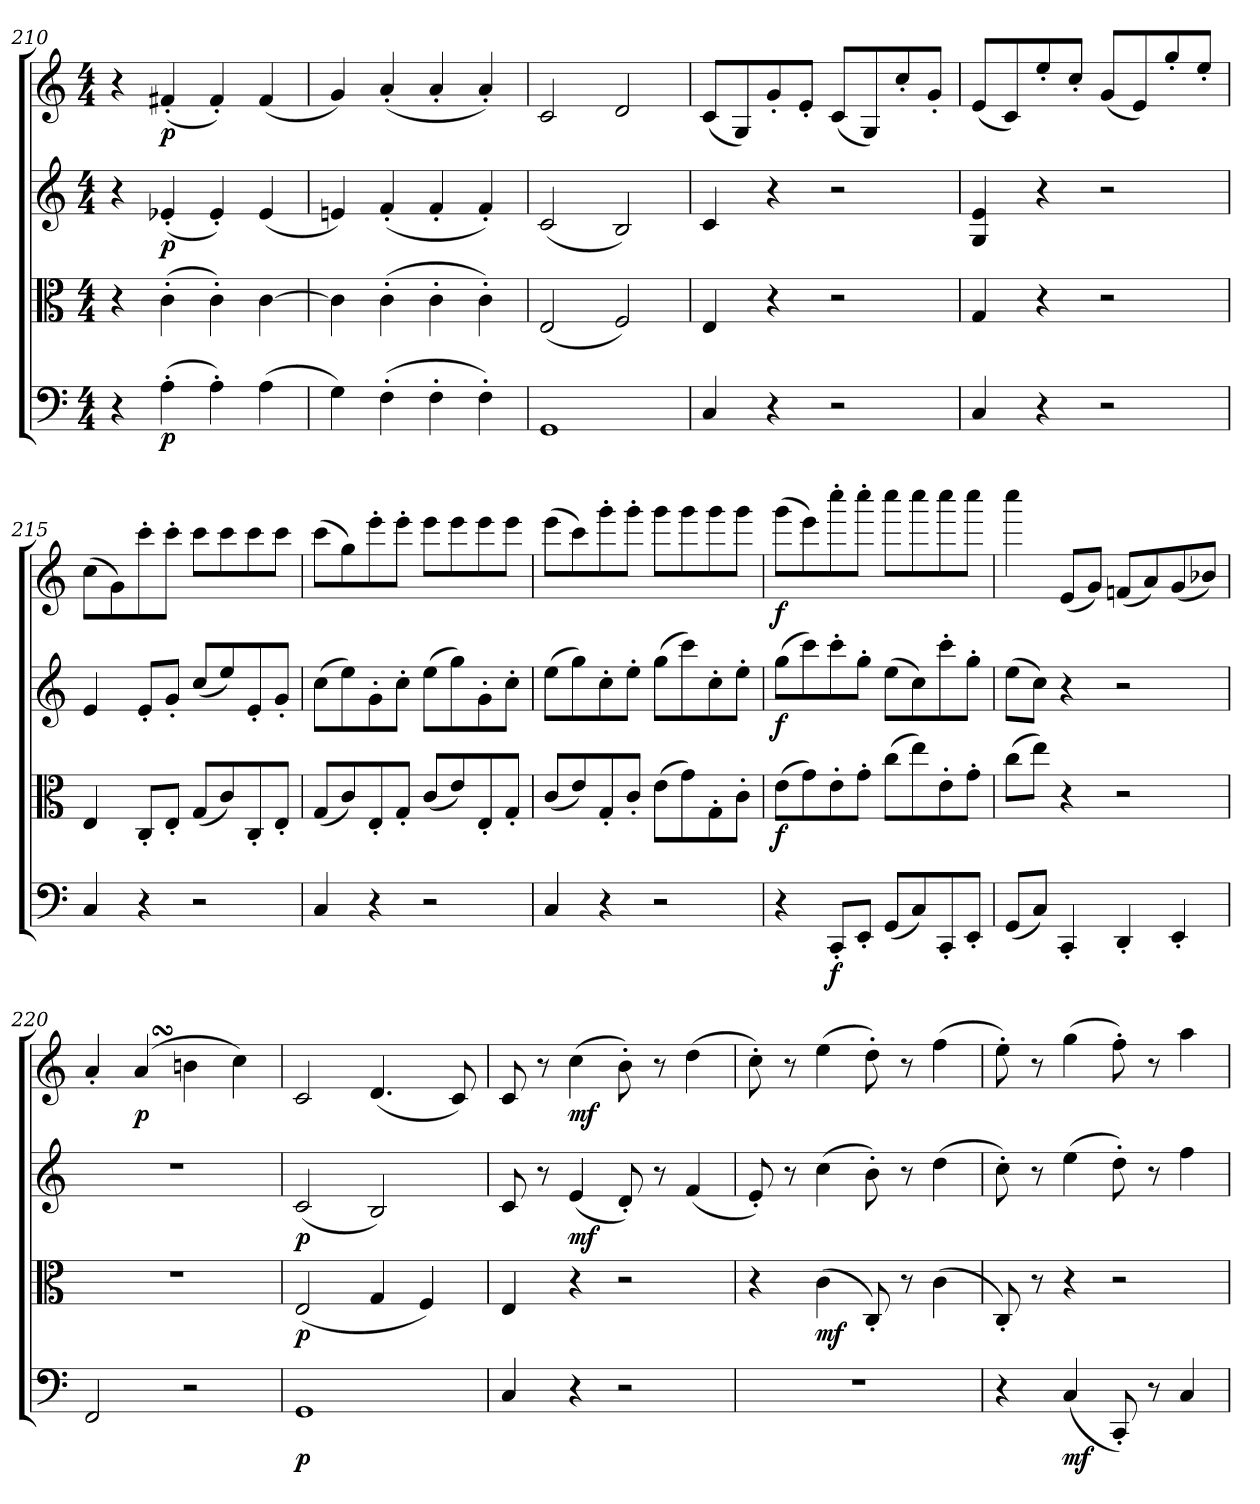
**kern	**dynam	**kern	**dynam	**kern	**dynam	**kern	**dynam
*part4	*part4	*part3	*part3	*part2	*part2	*part1	*part1
*staff4	*staff4	*staff3	*staff3	*staff2	*staff2	*staff1	*staff1
*clefF4	*	*clefC3	*	*clefG2	*	*clefG2	*
*k[]	*	*k[]	*	*k[]	*	*k[]	*
*C:	*	*C:	*	*C:	*	*C:	*
*M4/4	*	*M4/4	*	*M4/4	*	*M4/4	*
=210	=210	=210	=210	=210	=210	=210	=210
4r	.	4r	.	4r	.	4r	.
(4A'\	p	(4c'\	.	(4e-X'/	p	(4f#X'/	p
4A'\)	.	4c'\)	.	4e-'/)	.	4f#'/)	.
(4A\	.	[4c\	.	(4e-/	.	(4f#/	.
=211	=211	=211	=211	=211	=211	=211	=211
4G\)	.	4c\]	.	4en/)	.	4g/)	.
(4F'\	.	(4c'\	.	(4f'/	.	(4a'/	.
4F'\	.	4c'\	.	4f'/	.	4a'/	.
4F'\)	.	4c'\)	.	4f'/)	.	4a'/)	.
=212	=212	=212	=212	=212	=212	=212	=212
1GG/	.	(2E/	.	(2c/	.	2c/	.
.	.	2F/)	.	2B/)	.	2d/	.
=213	=213	=213	=213	=213	=213	=213	=213
4C/	.	4E/	.	4c/	.	(8c/L	.
.	.	.	.	.	.	8G/)	.
4r	.	4r	.	4r	.	8g'/	.
.	.	.	.	.	.	8e'/J	.
2r	.	2r	.	2r	.	(8c/L	.
.	.	.	.	.	.	8G/)	.
.	.	.	.	.	.	8cc'/	.
.	.	.	.	.	.	8g'/J	.
=214	=214	=214	=214	=214	=214	=214	=214
4C/	.	4G/	.	4G/ 4e/	.	(8e/L	.
.	.	.	.	.	.	8c/)	.
4r	.	4r	.	4r	.	8ee'/	.
.	.	.	.	.	.	8cc'/J	.
2r	.	2r	.	2r	.	(8g/L	.
.	.	.	.	.	.	8e/)	.
.	.	.	.	.	.	8gg'/	.
.	.	.	.	.	.	8ee'/J	.
=215	=215	=215	=215	=215	=215	=215	=215
4C/	.	4E/	.	4e/	.	(8cc\L	.
.	.	.	.	.	.	8g\)	.
4r	.	8C'/L	.	8e'/L	.	8ccc'\	.
.	.	8E'/J	.	8g'/J	.	8ccc'\J	.
2r	.	(8G/L	.	(8cc/L	.	8ccc\L	.
.	.	8c/)	.	8ee/)	.	8ccc\	.
.	.	8C'/	.	8e'/	.	8ccc\	.
.	.	8E'/J	.	8g'/J	.	8ccc\J	.
=216	=216	=216	=216	=216	=216	=216	=216
4C/	.	(8G/L	.	(8cc\L	.	(8ccc\L	.
.	.	8c/)	.	8ee\)	.	8gg\)	.
4r	.	8E'/	.	8g'\	.	8eee'\	.
.	.	8G'/J	.	8cc'\J	.	8eee'\J	.
2r	.	(8c/L	.	(8ee\L	.	8eee\L	.
.	.	8e/)	.	8gg\)	.	8eee\	.
.	.	8E'/	.	8g'\	.	8eee\	.
.	.	8G'/J	.	8cc'\J	.	8eee\J	.
=217	=217	=217	=217	=217	=217	=217	=217
4C/	.	(8c/L	.	(8ee\L	.	(8eee\L	.
.	.	8e/)	.	8gg\)	.	8ccc\)	.
4r	.	8G'/	.	8cc'\	.	8ggg'\	.
.	.	8c'/J	.	8ee'\J	.	8ggg'\J	.
2r	.	(8e\L	.	(8gg\L	.	8ggg\L	.
.	.	8g\)	.	8ccc\)	.	8ggg\	.
.	.	8G'\	.	8cc'\	.	8ggg\	.
.	.	8c'\J	.	8ee'\J	.	8ggg\J	.
=218	=218	=218	=218	=218	=218	=218	=218
4r	.	(8e\L	f	(8gg\L	f	(8ggg\L	f
.	.	8g\)	.	8ccc\)	.	8eee\)	.
8CC'/L	f	8e'\	.	8ccc'\	.	8cccc'\	.
8EE'/J	.	8g'\J	.	8gg'\J	.	8cccc'\J	.
(8GG/L	.	(8cc\L	.	(8ee\L	.	8cccc\L	.
8C/)	.	8ee\)	.	8cc\)	.	8cccc\	.
8CC'/	.	8e'\	.	8ccc'\	.	8cccc\	.
8EE'/J	.	8g'\J	.	8gg'\J	.	8cccc\J	.
=219	=219	=219	=219	=219	=219	=219	=219
(8GG/L	.	(8cc\L	.	(8ee\L	.	4cccc\	.
8C/J)	.	8ee\J)	.	8cc\J)	.	.	.
4CC'/	.	4r	.	4r	.	(8e/L	.
.	.	.	.	.	.	8g/J)	.
4DD'/	.	2r	.	2r	.	(8fn/L	.
.	.	.	.	.	.	8a/)	.
4EE'/	.	.	.	.	.	(8g/	.
.	.	.	.	.	.	8b-X/J)	.
=220	=220	=220	=220	=220	=220	=220	=220
2FF/	.	1r	.	1r	.	4a'/	.
.	.	.	.	.	.	(4aSSS/	p
2r	.	.	.	.	.	4bn\	.
.	.	.	.	.	.	4cc\)	.
=221	=221	=221	=221	=221	=221	=221	=221
1GG/	p	(2E/	p	(2c/	p	2c/	.
.	.	4G/	.	2B/)	.	(4.d/	.
.	.	4F/)	.	.	.	.	.
.	.	.	.	.	.	8c/)	.
=222	=222	=222	=222	=222	=222	=222	=222
4C/	.	4E/	.	8c/	.	8c/	.
.	.	.	.	8r	.	8r	.
4r	.	4r	.	(4e/	mf	(4cc\	mf
2r	.	2r	.	8d'/)	.	8b'\)	.
.	.	.	.	8r	.	8r	.
.	.	.	.	(4f/	.	(4dd\	.
=223	=223	=223	=223	=223	=223	=223	=223
1r	.	4r	.	8e'/)	.	8cc'\)	.
.	.	.	.	8r	.	8r	.
.	.	(4c\	mf	(4cc\	.	(4ee\	.
.	.	8C'/)	.	8b'\)	.	8dd'\)	.
.	.	8r	.	8r	.	8r	.
.	.	(4c\	.	(4dd\	.	(4ff\	.
=224	=224	=224	=224	=224	=224	=224	=224
4r	.	8C'/)	.	8cc'\)	.	8ee'\)	.
.	.	8r	.	8r	.	8r	.
(4C/	mf	4r	.	(4ee\	.	(4gg\	.
8CC'/)	.	2r	.	8dd'\)	.	8ff'\)	.
8r	.	.	.	8r	.	8r	.
4C/	.	.	.	4ff\	.	4aa\	.
=	=	=	=	=	=	=	=
*-	*-	*-	*-	*-	*-	*-	*-
